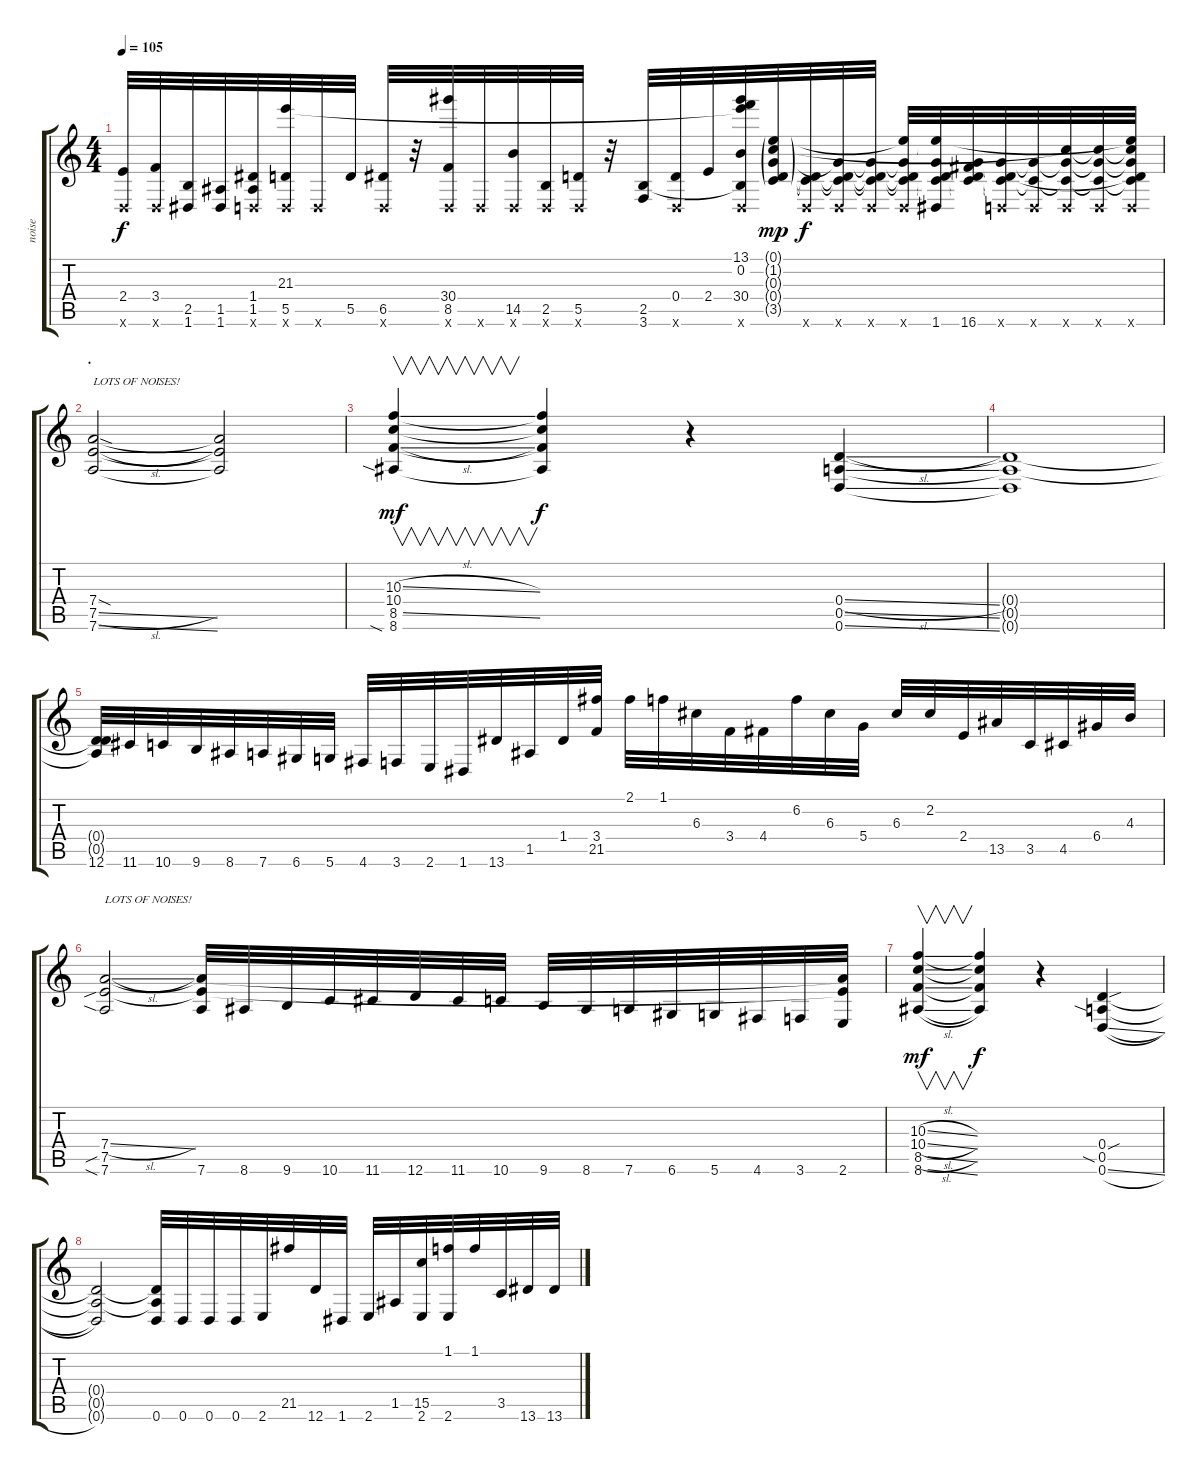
\track ("noise" "noise") {instrument guitarharmonics}
\staff {score tabs}
\tuning (E4 B3 G3 D3 A2 D2) {hide}
\ts (4 4)
\tempo 105
\clef g2
\ks c
(2.4 0.6{x}).32{dy f} (3.4 0.6{x}).32 (2.5 1.6).32 (1.5 1.6).32 (1.4 1.5 0.6{x}).32 (21.3{t} 5.5 0.6{x}).32 0.6{x}.32 5.5.32 (6.5 0.6{x}).32 r.32 (30.4 8.5 0.6{x}).32 0.6{x}.32 (14.5 0.6{x}).32 (2.5 0.6{x}).32 (5.5 0.6{x}).32 r.32 (2.5 3.6).32 (0.4 0.6{x}).32 2.4.32 (13.1{t} 0.2 21.3{t} 30.4 2.5{t} 0.6{x}).32 (0.1{g} 1.2{g} 0.3{g} 0.4{g} 3.5{g}).32{dy mp} (0.4{t} 3.5{t} 0.6{x}).32{dy f} (0.3{t} 0.4{t} 3.5{t} 0.6{x}).32 (0.3{t} 0.4{t} 3.5{t} 0.6{x}).32 (0.1{t} 0.3{t} 0.4{t} 3.5{t} 0.6{x}).32 (0.1{t} 0.3{t} 0.4{t} 3.5{t} 1.6).32 (0.3{t} 0.4{t} 3.5{t} 16.6).32 (0.3{t} 0.4{t} 3.5{t} 0.6{x}).32 (0.3{t} 3.5{t} 0.6{x}).32 (1.2{t} 0.3{t} 3.5{t} 0.6{x}).32 (1.2{t} 0.3{t} 3.5{t} 0.6{x}).32 (0.1{t} 1.2{t} 0.3{t} 0.4{t} 3.5{t} 0.6{x}).32 |
\section ("" ".")
(7.4{sod} 7.5{sl} 7.6{ss}).2{txt "LOTS OF NOISES!" instrument guitarharmonics} (7.4{t} 7.5{t} 7.6{t}).2 |
(10.3{sl} 10.4 8.5{sl} 8.6{sia}).4{v dy mf} (10.3{t} 10.4{t} 8.5{t} 8.6{t}).4{dy f} r.4 (0.4{sl} 0.5{ss} 0.6{ss}).4 |
(0.4{t} 0.5{t} 0.6{t}).1 |
(0.4{t} 0.5{t} 12.6).32 11.6.32 10.6.32 9.6.32 8.6.32 7.6.32 6.6.32 5.6.32 4.6.32 3.6.32 2.6.32 1.6.32 13.6.32 1.5.32 1.4.32 (3.4 21.5).32 2.1.32 1.1.32 6.3.32 3.4.32 4.4.32 6.2.32 6.3.32 5.4.32 6.3.32 2.2.32 2.4.32 13.5.32 3.5.32 4.5.32 6.4.32 4.3.32 |
(7.4{sl} 7.5{sib} 7.6{sia}).2{txt "LOTS OF NOISES!" instrument guitarharmonics} (7.4{t} 7.5{t} 7.6).32 8.6.32 9.6.32 10.6.32 11.6.32 12.6.32 11.6.32 10.6.32 9.6.32 8.6.32 7.6.32 6.6.32 5.6.32 4.6.32 3.6.32 (7.4{t} 7.5{t} 2.6).32 |
(10.3{sl} 10.4{sl} 8.5{sl} 8.6{sl}).4{v dy mf} (10.3{t} 10.4{t} 8.5{t} 8.6{t}).4{dy f} r.4 (0.4{sou} 0.5{sia} 0.6{sl}).4 |
(0.4{t} 0.5{t} 0.6{t}).2 (0.4{t} 0.5{t} 0.6).32 0.6.32 0.6.32 0.6.32 2.6.32 21.5.32 12.6.32 1.6.32 2.6.32 1.5.32 (15.5 2.6).32 (1.1 2.6).32 1.1.32 3.5.32 13.6.32 13.6.32
